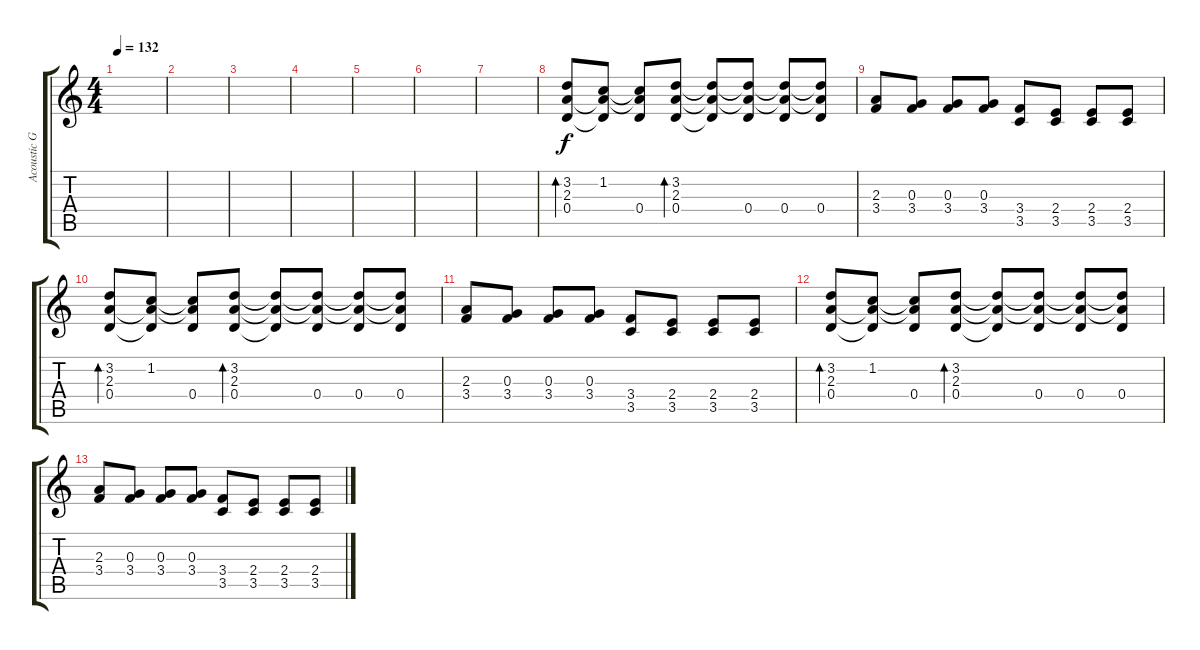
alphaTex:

\track ("Acoustic Guitar" "Acoustic G") {instrument acousticguitarsteel}
\staff {score tabs}
\tuning (E4 B3 G3 D3 A2 E2) {hide}
\ts (4 4)
\tempo 132
\clef g2
\ks c
|
|
|
|
|
|
|
(3.2 2.3 0.4).8{bd 120} (1.2 2.3{t} 0.4{t}).8 (1.2{t} 2.3{t} 0.4).8 (3.2 2.3 0.4).8{bd 60} (3.2{t} 2.3{t} 0.4{t}).8 (3.2{t} 2.3{t} 0.4).8 (3.2{t} 2.3{t} 0.4).8 (3.2{t} 2.3{t} 0.4).8 |
(2.3 3.4).8 (0.3 3.4).8 (0.3 3.4).8 (0.3 3.4).8 (3.4 3.5).8 (2.4 3.5).8 (2.4 3.5).8 (2.4 3.5).8 |
(3.2 2.3 0.4).8{bd 120} (1.2 2.3{t} 0.4{t}).8 (1.2{t} 2.3{t} 0.4).8 (3.2 2.3 0.4).8{bd 60} (3.2{t} 2.3{t} 0.4{t}).8 (3.2{t} 2.3{t} 0.4).8 (3.2{t} 2.3{t} 0.4).8 (3.2{t} 2.3{t} 0.4).8 |
(2.3 3.4).8 (0.3 3.4).8 (0.3 3.4).8 (0.3 3.4).8 (3.4 3.5).8 (2.4 3.5).8 (2.4 3.5).8 (2.4 3.5).8 |
(3.2 2.3 0.4).8{bd 120} (1.2 2.3{t} 0.4{t}).8 (1.2{t} 2.3{t} 0.4).8 (3.2 2.3 0.4).8{bd 60} (3.2{t} 2.3{t} 0.4{t}).8 (3.2{t} 2.3{t} 0.4).8 (3.2{t} 2.3{t} 0.4).8 (3.2{t} 2.3{t} 0.4).8 |
(2.3 3.4).8 (0.3 3.4).8 (0.3 3.4).8 (0.3 3.4).8 (3.4 3.5).8 (2.4 3.5).8 (2.4 3.5).8 (2.4 3.5).8
